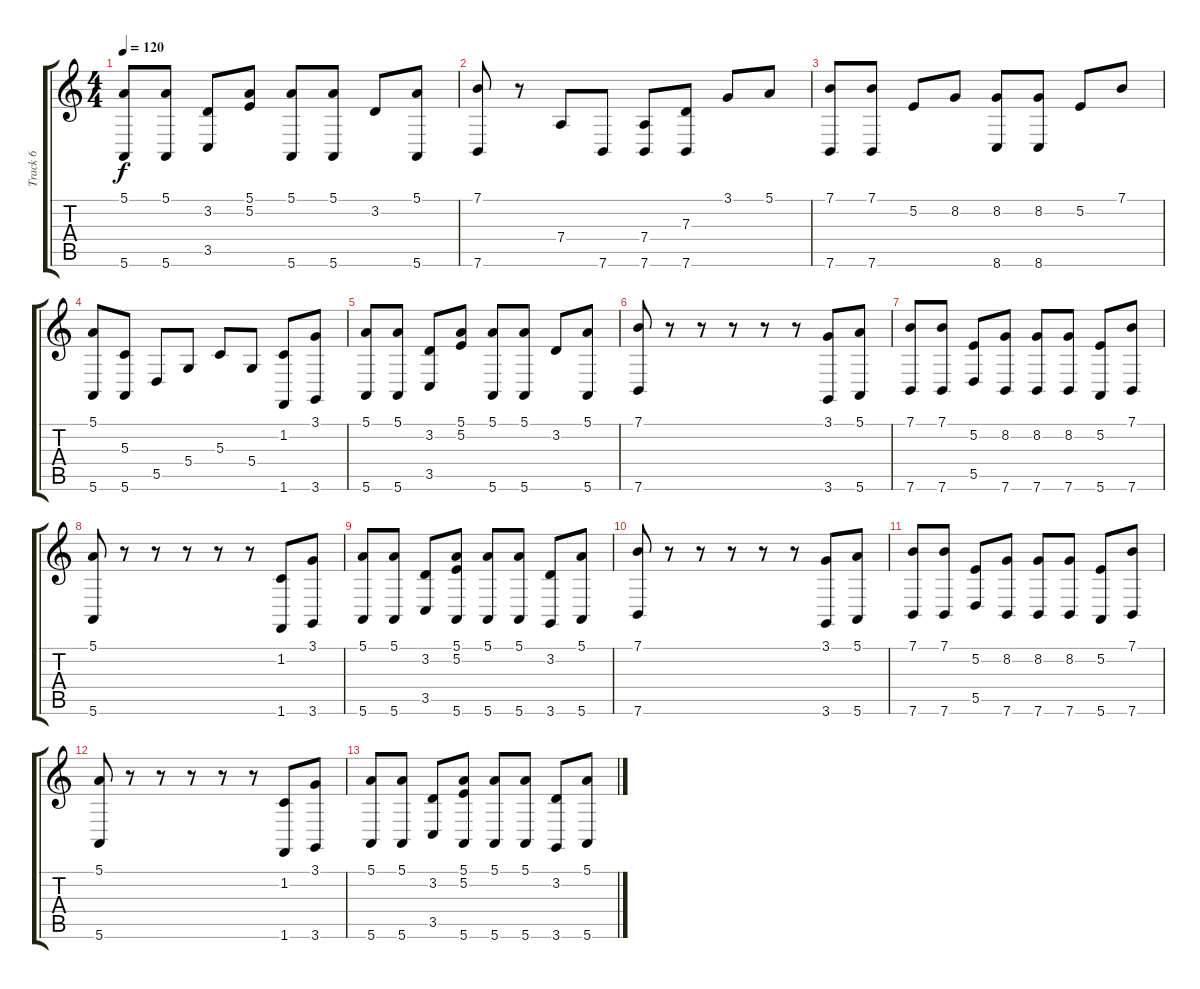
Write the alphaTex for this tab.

\track ("Track 6" "Track 6") {instrument lead5charang}
\staff {score tabs}
\tuning (E4 B3 G3 D3 A2 E2) {hide}
\ts (4 4)
\tempo 120
\clef g2
\ks c
(5.1 5.6).8{dy f} (5.1 5.6).8 (3.2 3.5).8 (5.1 5.2).8 (5.1 5.6).8 (5.1 5.6).8 3.2.8 (5.1 5.6).8 |
(7.1 7.6).8{volume 16} r.8 7.4.8 7.6.8 (7.4 7.6).8 (7.3 7.6).8 3.1.8 5.1.8 |
(7.1 7.6).8 (7.1 7.6).8 5.2.8 8.2.8 (8.2 8.6).8 (8.2 8.6).8 5.2.8 7.1.8 |
(5.1 5.6).8 (5.3 5.6).8 5.5.8 5.4.8 5.3.8 5.4.8 (1.2 1.6).8 (3.1 3.6).8 |
(5.1 5.6).8 (5.1 5.6).8 (3.2 3.5).8 (5.1 5.2).8 (5.1 5.6).8 (5.1 5.6).8 3.2.8 (5.1 5.6).8 |
(7.1 7.6).8{volume 16} r.8 r.8 r.8 r.8 r.8 (3.1 3.6).8 (5.1 5.6).8 |
(7.1 7.6).8 (7.1 7.6).8 (5.2 5.5).8 (8.2 7.6).8 (8.2 7.6).8 (8.2 7.6).8 (5.2 5.6).8 (7.1 7.6).8 |
(5.1 5.6).8 r.8 r.8 r.8 r.8 r.8 (1.2 1.6).8 (3.1 3.6).8 |
(5.1 5.6).8 (5.1 5.6).8 (3.2 3.5).8 (5.1 5.2 5.6).8 (5.1 5.6).8 (5.1 5.6).8 (3.2 3.6).8 (5.1 5.6).8 |
(7.1 7.6).8{volume 16} r.8 r.8 r.8 r.8 r.8 (3.1 3.6).8 (5.1 5.6).8 |
(7.1 7.6).8 (7.1 7.6).8 (5.2 5.5).8 (8.2 7.6).8 (8.2 7.6).8 (8.2 7.6).8 (5.2 5.6).8 (7.1 7.6).8 |
(5.1 5.6).8 r.8 r.8 r.8 r.8 r.8 (1.2 1.6).8 (3.1 3.6).8 |
(5.1 5.6).8 (5.1 5.6).8 (3.2 3.5).8 (5.1 5.2 5.6).8 (5.1 5.6).8 (5.1 5.6).8 (3.2 3.6).8 (5.1 5.6).8
